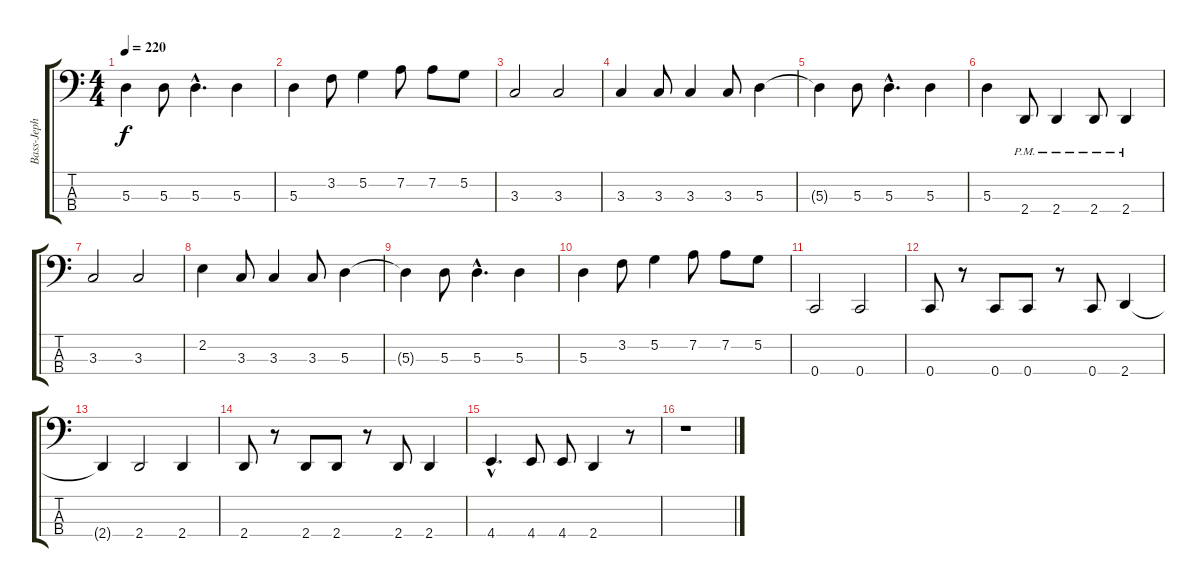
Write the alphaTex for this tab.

\track ("Bass-Jeph Howard- Tuned CADG!!!!!!" "Bass-Jeph ") {instrument electricbassfinger}
\staff {score tabs}
\tuning (G2 D2 A1 C1) {hide}
\ts (4 4)
\tempo 220
\clef f4
\ks c
5.3{t}.4{dy f} 5.3.8 5.3{hac}.4{d} 5.3.4 |
5.3.4 3.2.8 5.2.4 7.2.8 7.2.8 5.2.8 |
3.3.2 3.3.2 |
3.3.4 3.3.8 3.3.4 3.3.8 5.3.4 |
5.3{t}.4 5.3.8 5.3{hac}.4{d} 5.3.4 |
5.3.4 2.4{pm}.8 2.4{pm}.4 2.4{pm}.8 2.4{pm}.4 |
3.3.2 3.3.2 |
2.2.4 3.3.8 3.3.4 3.3.8 5.3.4 |
5.3{t}.4 5.3.8 5.3{hac}.4{d} 5.3.4 |
5.3.4 3.2.8 5.2.4 7.2.8 7.2.8 5.2.8 |
0.4.2 0.4.2 |
0.4.8 r.8 0.4.8 0.4.8 r.8 0.4.8 2.4.4 |
2.4{t}.4 2.4.2 2.4.4 |
2.4.8 r.8 2.4.8 2.4.8 r.8 2.4.8 2.4.4 |
4.4{hac}.4{d} 4.4.8 4.4.8 2.4.4 r.8 |
r.1
